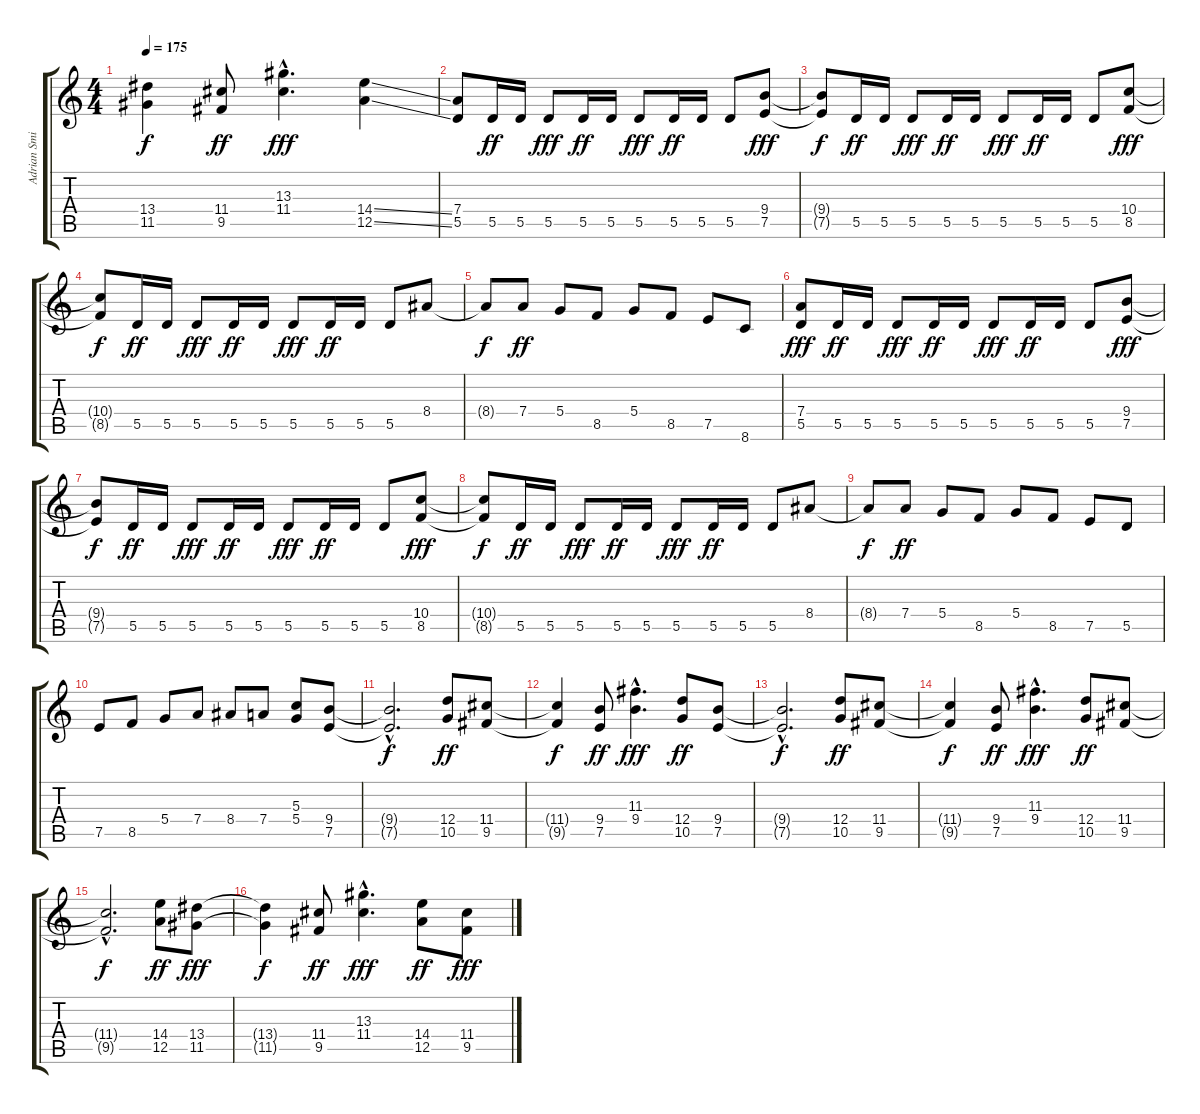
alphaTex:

\track ("Adrian Smith" "Adrian Smi") {instrument overdrivenguitar}
\staff {score tabs}
\tuning (E4 B3 G3 D3 A2 E2) {hide}
\ts (4 4)
\tempo 175
\clef g2
\ks c
(13.4{t} 11.5{t}).4{dy f} (11.4 9.5).8{dy ff} (13.3{hac} 11.4{hac}).4{d dy fff} (14.4{ss} 12.5{ss}).4 |
(7.4 5.5).8 5.5.16{dy ff} 5.5.16 5.5.8{dy fff} 5.5.16{dy ff} 5.5.16 5.5.8{dy fff} 5.5.16{dy ff} 5.5.16 5.5.8 (9.4 7.5).8{dy fff} |
(9.4{t} 7.5{t}).8{dy f} 5.5.16{dy ff} 5.5.16 5.5.8{dy fff} 5.5.16{dy ff} 5.5.16 5.5.8{dy fff} 5.5.16{dy ff} 5.5.16 5.5.8 (10.4 8.5).8{dy fff} |
(10.4{t} 8.5{t}).8{dy f} 5.5.16{dy ff} 5.5.16 5.5.8{dy fff} 5.5.16{dy ff} 5.5.16 5.5.8{dy fff} 5.5.16{dy ff} 5.5.16 5.5.8 8.4.8 |
8.4{t}.8{dy f} 7.4.8{dy ff} 5.4.8 8.5.8 5.4.8 8.5.8 7.5.8 8.6.8 |
(7.4 5.5).8{dy fff} 5.5.16{dy ff} 5.5.16 5.5.8{dy fff} 5.5.16{dy ff} 5.5.16 5.5.8{dy fff} 5.5.16{dy ff} 5.5.16 5.5.8 (9.4 7.5).8{dy fff} |
(9.4{t} 7.5{t}).8{dy f} 5.5.16{dy ff} 5.5.16 5.5.8{dy fff} 5.5.16{dy ff} 5.5.16 5.5.8{dy fff} 5.5.16{dy ff} 5.5.16 5.5.8 (10.4 8.5).8{dy fff} |
(10.4{t} 8.5{t}).8{dy f} 5.5.16{dy ff} 5.5.16 5.5.8{dy fff} 5.5.16{dy ff} 5.5.16 5.5.8{dy fff} 5.5.16{dy ff} 5.5.16 5.5.8 8.4.8 |
8.4{t}.8{dy f} 7.4.8{dy ff} 5.4.8 8.5.8 5.4.8 8.5.8 7.5.8 5.5.8 |
7.5.8 8.5.8 5.4.8 7.4.8 8.4.8 7.4.8 (5.3 5.4).8 (9.4 7.5).8 |
(9.4{hac t} 7.5{hac t}).2{d dy f} (12.4 10.5).8{dy ff} (11.4 9.5).8 |
(11.4{t} 9.5{t}).4{dy f} (9.4 7.5).8{dy ff} (11.3{hac} 9.4{hac}).4{d dy fff} (12.4 10.5).8{dy ff} (9.4 7.5).8 |
(9.4{hac t} 7.5{hac t}).2{d dy f} (12.4 10.5).8{dy ff} (11.4 9.5).8 |
(11.4{t} 9.5{t}).4{dy f} (9.4 7.5).8{dy ff} (11.3{hac} 9.4{hac}).4{d dy fff} (12.4 10.5).8{dy ff} (11.4 9.5).8 |
(11.4{hac t} 9.5{hac t}).2{d dy f} (14.4 12.5).8{dy ff} (13.4 11.5).8{dy fff} |
(13.4{t} 11.5{t}).4{dy f} (11.4 9.5).8{dy ff} (13.3{hac} 11.4{hac}).4{d dy fff} (14.4 12.5).8{dy ff} (11.4 9.5).8{dy fff}
